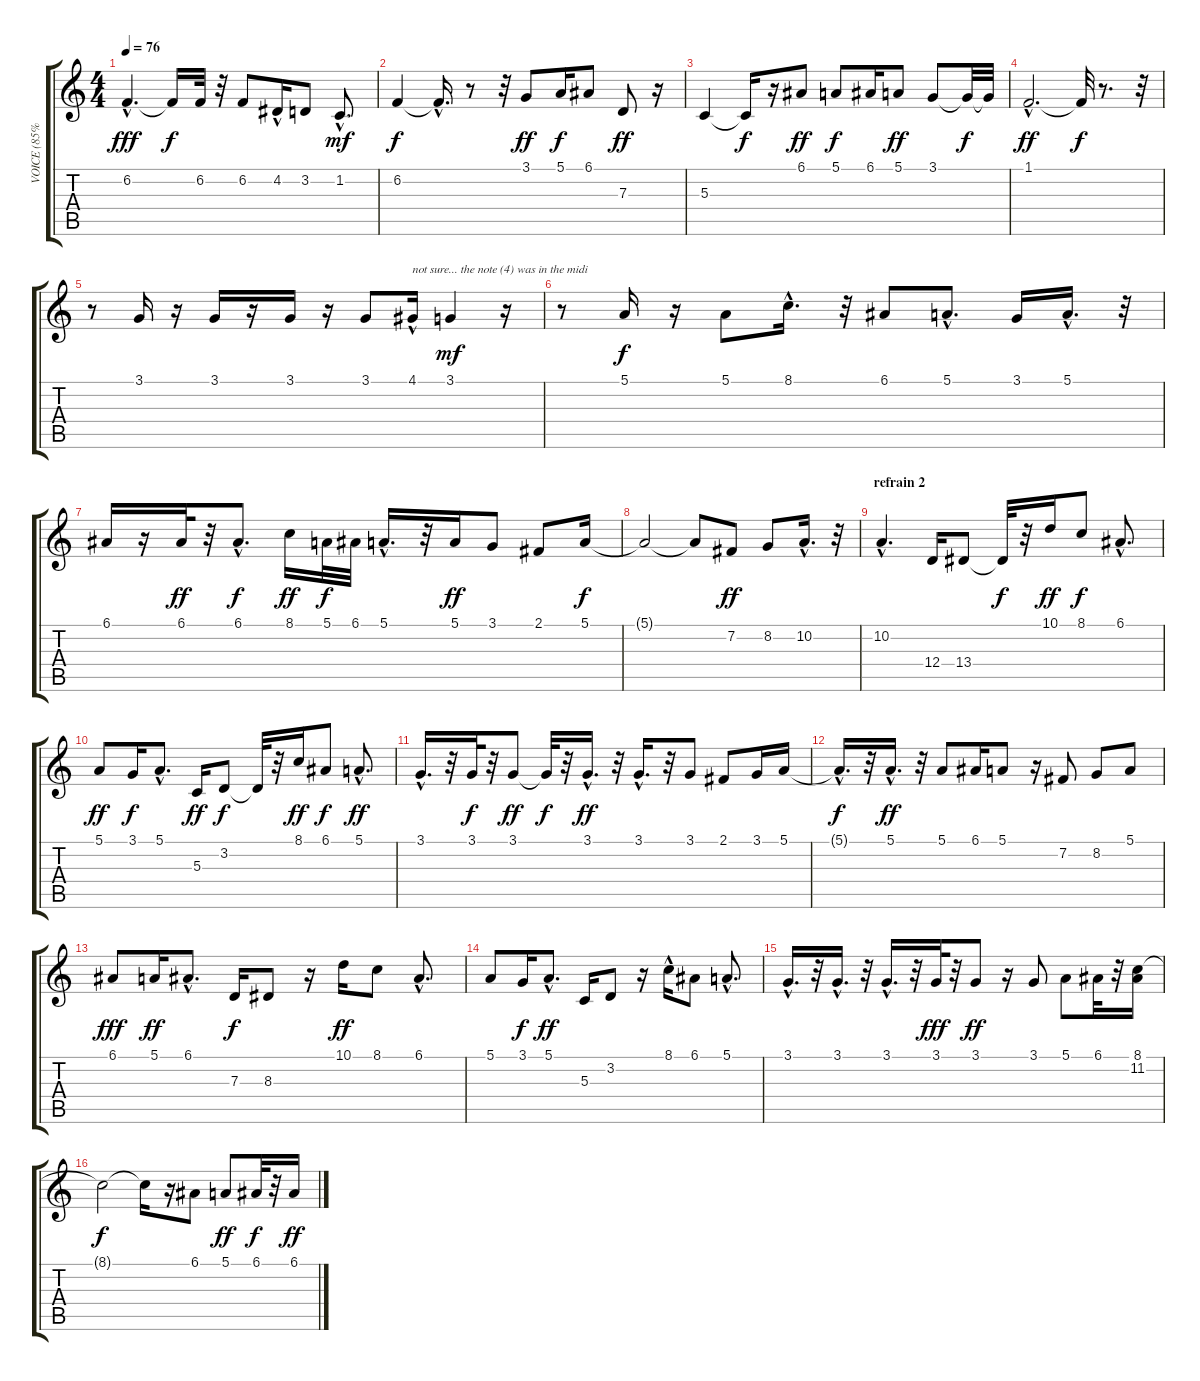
\track ("VOICE (85% right)" "VOICE (85%") {instrument harmonica}
\staff {score tabs}
\tuning (E4 B3 G3 D3 A2 E2) {hide}
\ts (4 4)
\tempo 76
\clef g2
\ks c
6.2{hac}.4{d dy fff} 6.2{t}.16{dy f} 6.2.32 r.32 6.2.8 4.2{hac}.16 3.2.8 1.2{hac}.8{d dy mf} |
6.2.4{dy f} 6.2{hac t}.16{d} r.8 r.32 3.1.8{dy ff} 5.1.16{dy f} 6.1.8 7.3.8{dy ff} r.16 |
5.3.4 5.3{t}.16{dy f} r.16 6.1.8{dy ff} 5.1.8{dy f} 6.1.16 5.1.8{dy ff} 3.1.8 3.1{t}.32{dy f} 3.1{t}.32 |
1.1{hac}.2{d dy ff} 1.1{t}.32{dy f} r.8{d} r.32 |
r.8 3.1.16 r.16 3.1.16 r.16 3.1.16 r.16 3.1.8 4.1{hac}.16{txt "not sure... the note (4) was in the midi"} 3.1.4{dy mf} r.16 |
r.8 5.1.16{dy f} r.16 5.1.8 8.1{hac}.16{d} r.32 6.1.8 5.1{hac}.8{d} 3.1.16 5.1{hac}.16{d} r.32 |
6.1.16 r.16 6.1.32{dy ff} r.32 6.1{hac}.8{d dy f} 8.1.16{dy ff} 5.1.32{dy f} 6.1.32 5.1{hac}.16{d} r.32 5.1.16{dy ff} 3.1.8 2.1.8 5.1.16{dy f} |
5.1{t}.2 5.1{t}.8 7.2.8{dy ff volume 16 balance 16 instrument altosax} 8.2.8 10.2{hac}.16{d} r.32 |
\section ("" "refrain 2")
10.2{hac}.4{d} 12.4.16 13.4.8 13.4{t}.32{dy f} r.32 10.1.16{dy ff} 8.1.8{dy f} 6.1{hac}.8{d} |
5.1.8{dy ff} 3.1.16{dy f} 5.1{hac}.8{d} 5.3.16{dy ff} 3.2.8{dy f} 3.2{t}.32 r.32 8.1.16{dy ff} 6.1.8{dy f} 5.1{hac}.8{d dy ff} |
3.1{hac}.16{d} r.32 3.1.32{dy f} r.32 3.1.8{dy ff} 3.1{t}.32{dy f} r.32 3.1{hac}.16{d dy ff} r.32 3.1{hac}.16{d} r.32 3.1.8 2.1.8 3.1.16 5.1.16 |
5.1{hac t}.16{d dy f} r.32 5.1{hac}.16{d dy ff} r.32 5.1.8 6.1.16 5.1.8 r.16 7.2.8 8.2.8 5.1.8 |
6.1.8{dy fff} 5.1.16{dy ff} 6.1{hac}.8{d} 7.3.16{dy f} 8.3.8 r.16 10.1.16{dy ff} 8.1.8 6.1{hac}.8{d} |
5.1.8 3.1.16{dy f} 5.1{hac}.8{d dy ff} 5.3.16 3.2.8 r.16 8.1{hac}.16 6.1.8 5.1{hac}.8{d} |
3.1{hac}.16{d} r.32 3.1{hac}.16{d} r.32 3.1{hac}.16{d} r.32 3.1.32{dy fff} r.32 3.1.8{dy ff} r.16 3.1.8 5.1.8 6.1.32 r.32 (8.1 11.2).16 |
8.1{t}.2{dy f} 8.1{t}.16 r.16 6.1.8 5.1.8{dy ff} 6.1.32{dy f} r.32 6.1.16{dy ff}
